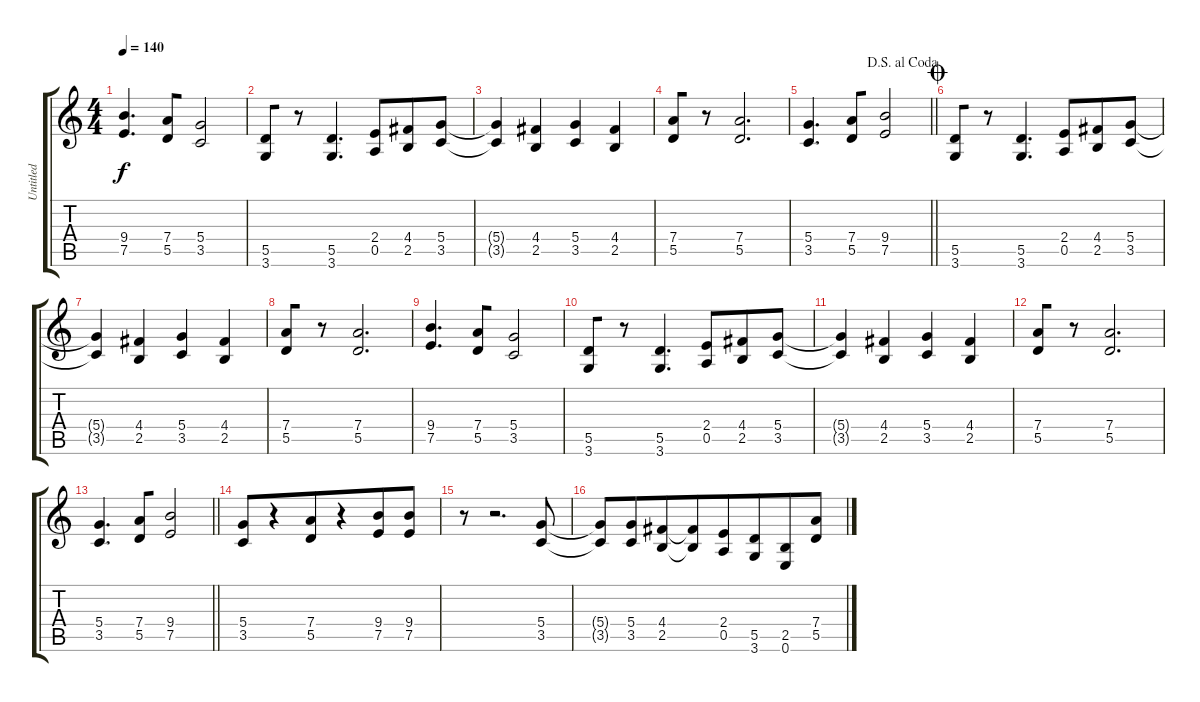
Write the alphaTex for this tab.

\track ("Untitled" "Untitled") {instrument distortionguitar}
\staff {score tabs}
\tuning (E4 B3 G3 D3 A2 E2) {hide}
\ts (4 4)
\tempo 140
\clef g2
\ks c
(9.4 7.5).4{d dy f beam merge} (7.4 5.5).8{beam merge} (5.4 3.5).2 |
(5.5 3.6).8{beam merge} r.8{beam merge} (5.5 3.6).4{d beam merge} (2.4 0.5).8{beam merge} (4.4 2.5).8{beam merge} (5.4 3.5).8 |
(5.4{t} 3.5{t}).4{beam merge} (4.4 2.5).4{beam merge} (5.4 3.5).4{beam merge} (4.4 2.5).4 |
(7.4 5.5).8{beam merge} r.8{beam merge} (7.4 5.5).2{d} |
\jump dalsegnoalcoda
\barLineRight lightlight
(5.4 3.5).4{d beam merge} (7.4 5.5).8{beam merge} (9.4 7.5).2 |
\jump coda
(5.5 3.6).8{beam merge} r.8{beam merge} (5.5 3.6).4{d beam merge} (2.4 0.5).8{beam merge} (4.4 2.5).8{beam merge} (5.4 3.5).8 |
(5.4{t} 3.5{t}).4 (4.4 2.5).4{beam merge} (5.4 3.5).4{beam merge} (4.4 2.5).4 |
(7.4 5.5).8{beam merge} r.8{beam merge} (7.4 5.5).2{d} |
(9.4 7.5).4{d beam merge} (7.4 5.5).8{beam merge} (5.4 3.5).2 |
(5.5 3.6).8{beam merge} r.8{beam merge} (5.5 3.6).4{d beam merge} (2.4 0.5).8{beam merge} (4.4 2.5).8{beam merge} (5.4 3.5).8 |
(5.4{t} 3.5{t}).4{beam merge} (4.4 2.5).4{beam merge} (5.4 3.5).4{beam merge} (4.4 2.5).4 |
(7.4 5.5).8{beam merge} r.8{beam merge} (7.4 5.5).2{d} |
\barLineRight lightlight
(5.4 3.5).4{d beam merge} (7.4 5.5).8{beam merge} (9.4 7.5).2 |
(5.4 3.5).8{beam merge} r.4{beam merge} (7.4 5.5).8{beam merge} r.4{beam merge} (9.4 7.5).8{beam merge} (9.4 7.5).8 |
r.8{beam merge} r.2{d} (5.4 3.5).8 |
(5.4{t} 3.5{t}).8{beam merge} (5.4 3.5).8{beam merge} (4.4 2.5).8{beam merge} (4.4{t} 2.5{t}).8{beam merge} (2.4 0.5).8{beam merge} (5.5 3.6).8{beam merge} (2.5 0.6).8{beam merge} (7.4 5.5).8
